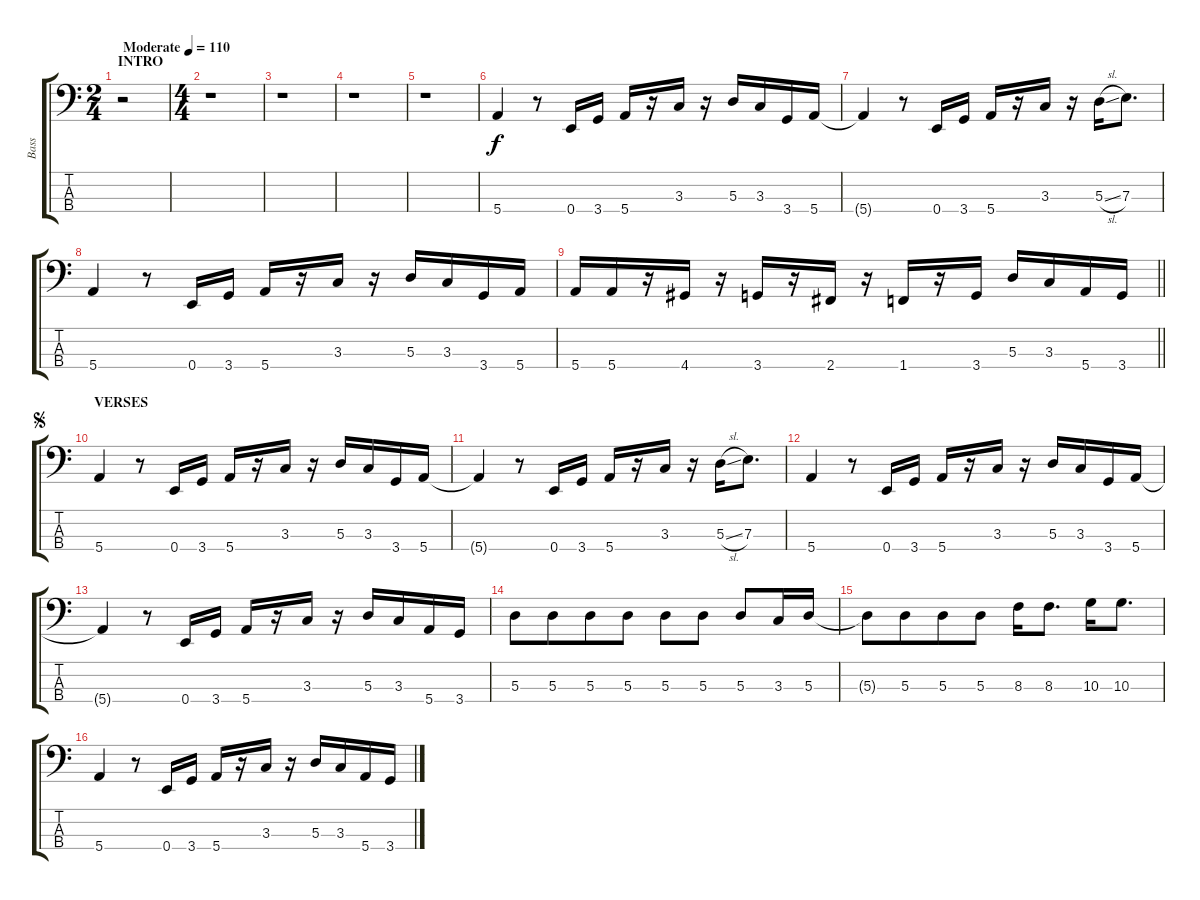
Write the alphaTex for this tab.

\track ("Bass" "Bass") {instrument electricbasspick}
\staff {score tabs}
\tuning (G2 D2 A1 E1) {hide}
\ts (2 4)
\section ("" "INTRO")
\tempo (110 "Moderate")
\clef f4
\ks aminor
r.2{dy f instrument electricbasspick} |
\ts (4 4)
r.1 |
r.1 |
r.1 |
r.1 |
5.4.4 r.8 0.4.16 3.4.16 5.4.16 r.16 3.3.16 r.16 5.3.16 3.3.16 3.4.16 5.4.16 |
5.4{t}.4 r.8 0.4.16 3.4.16 5.4.16 r.16 3.3.16 r.16 5.3{sl}.16 7.3.8{d} |
5.4.4 r.8 0.4.16 3.4.16 5.4.16 r.16 3.3.16 r.16 5.3.16 3.3.16 3.4.16 5.4.16 |
\barLineRight lightlight
5.4.16 5.4.16 r.16 4.4.16 r.16 3.4.16 r.16 2.4.16 r.16 1.4.16 r.16 3.4.16 5.3.16 3.3.16 5.4.16 3.4.16 |
\section ("" "VERSES")
\jump segno
5.4.4 r.8 0.4.16 3.4.16 5.4.16 r.16 3.3.16 r.16 5.3.16 3.3.16 3.4.16 5.4.16 |
5.4{t}.4 r.8 0.4.16 3.4.16 5.4.16 r.16 3.3.16 r.16 5.3{sl}.16 7.3.8{d} |
5.4.4 r.8 0.4.16 3.4.16 5.4.16 r.16 3.3.16 r.16 5.3.16 3.3.16 3.4.16 5.4.16 |
5.4{t}.4 r.8 0.4.16 3.4.16 5.4.16 r.16 3.3.16 r.16 5.3.16 3.3.16 5.4.16 3.4.16 |
5.3.8 5.3.8{beam merge} 5.3.8 5.3.8 5.3.8 5.3.8 5.3.8 3.3.16 5.3.16 |
5.3{t}.8 5.3.8{beam merge} 5.3.8 5.3.8 8.3.16 8.3.8{d} 10.3.16 10.3.8{d} |
5.4.4 r.8 0.4.16 3.4.16 5.4.16 r.16 3.3.16 r.16 5.3.16 3.3.16 5.4.16 3.4.16
